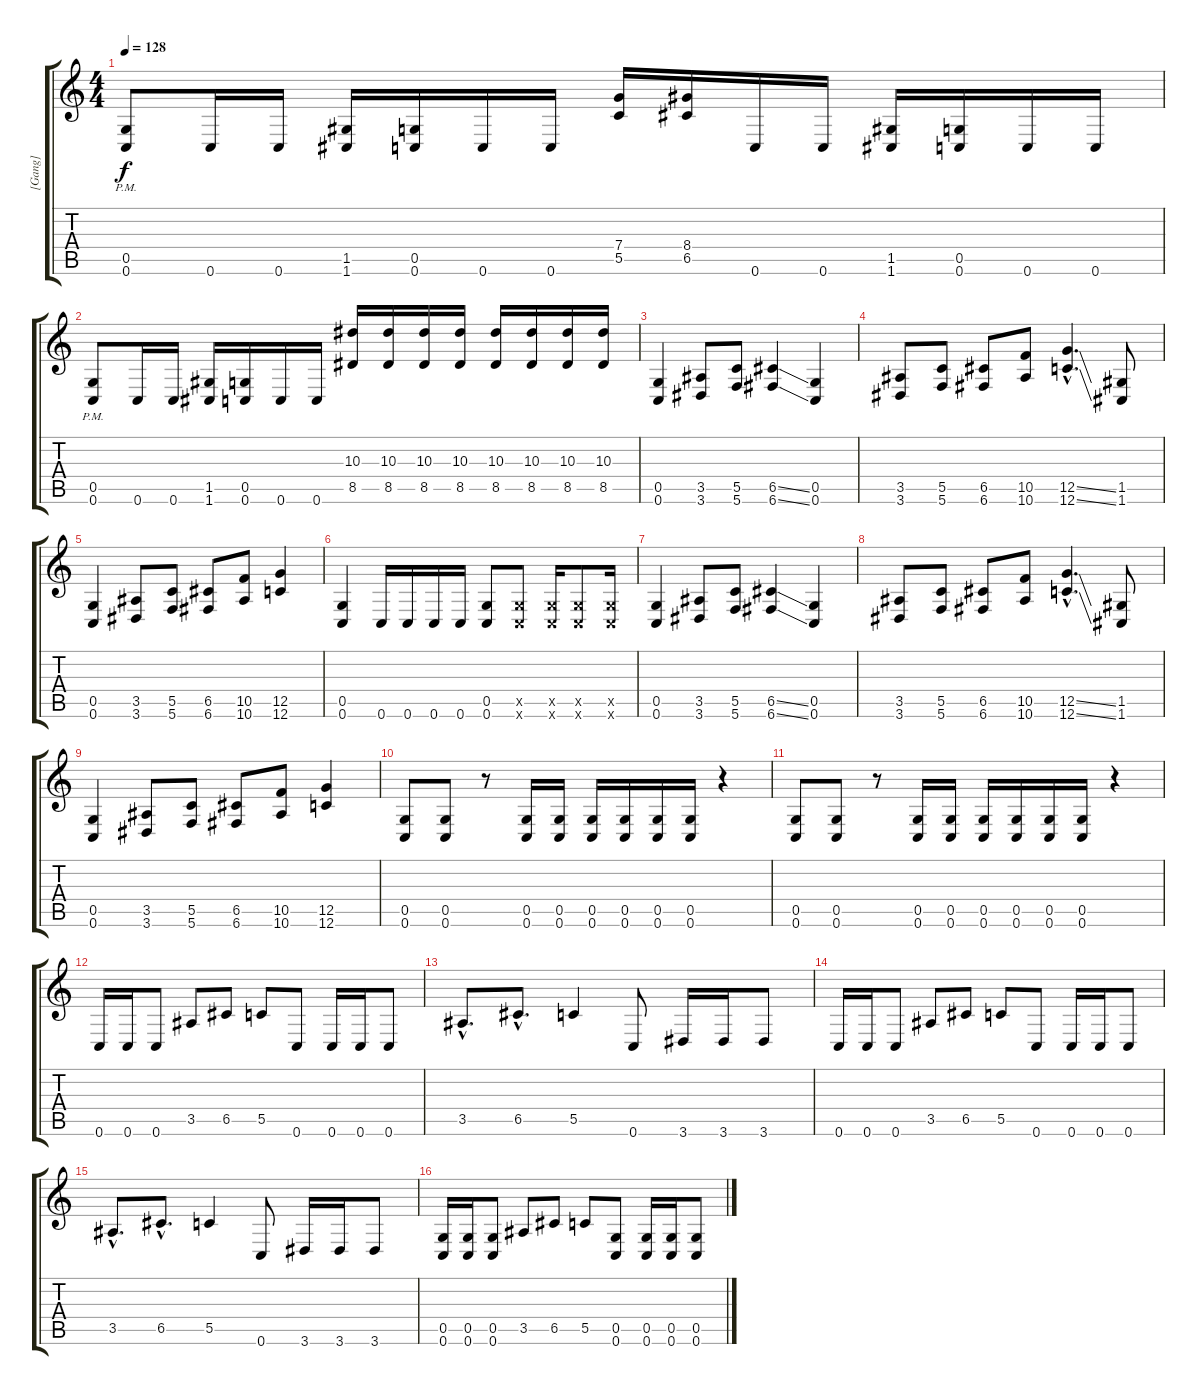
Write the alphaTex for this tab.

\track ("[Gang]" "[Gang]") {instrument distortionguitar}
\staff {score tabs}
\tuning (D4 A3 F3 C3 G2 C2) {hide}
\ts (4 4)
\tempo 128
\clef g2
\ks c
(0.5{pm} 0.6).8{dy f} 0.6.16 0.6.16 (1.5 1.6).16 (0.5 0.6).16 0.6.16 0.6.16 (7.4 5.5).16 (8.4 6.5).16 0.6.16 0.6.16 (1.5 1.6).16 (0.5 0.6).16 0.6.16 0.6.16 |
(0.5{pm} 0.6).8 0.6.16 0.6.16 (1.5 1.6).16 (0.5 0.6).16 0.6.16 0.6.16 (10.3 8.5).16 (10.3 8.5).16 (10.3 8.5).16 (10.3 8.5).16 (10.3 8.5).16 (10.3 8.5).16 (10.3 8.5).16 (10.3 8.5).16 |
(0.5 0.6).4 (3.5 3.6).8 (5.5 5.6).8 (6.5{ss} 6.6{ss}).4 (0.5 0.6).4 |
(3.5 3.6).8 (5.5 5.6).8 (6.5 6.6).8 (10.5 10.6).8 (12.5{ss hac} 12.6{ss hac}).4{d} (1.5 1.6).8 |
(0.5 0.6).4 (3.5 3.6).8 (5.5 5.6).8 (6.5 6.6).8 (10.5 10.6).8 (12.5 12.6).4 |
(0.5 0.6).4 0.6.16 0.6.16 0.6.16 0.6.16 (0.5 0.6).8 (0.5{x} 0.6{x}).8 (0.5{x} 0.6{x}).16 (0.5{x} 0.6{x}).8 (0.5{x} 0.6{x}).16 |
(0.5 0.6).4 (3.5 3.6).8 (5.5 5.6).8 (6.5{ss} 6.6{ss}).4 (0.5 0.6).4 |
(3.5 3.6).8 (5.5 5.6).8 (6.5 6.6).8 (10.5 10.6).8 (12.5{ss hac} 12.6{ss hac}).4{d} (1.5 1.6).8 |
(0.5 0.6).4 (3.5 3.6).8 (5.5 5.6).8 (6.5 6.6).8 (10.5 10.6).8 (12.5 12.6).4 |
(0.5 0.6).8 (0.5 0.6).8 r.8 (0.5 0.6).16 (0.5 0.6).16 (0.5 0.6).16 (0.5 0.6).16 (0.5 0.6).16 (0.5 0.6).16 r.4 |
(0.5 0.6).8 (0.5 0.6).8 r.8 (0.5 0.6).16 (0.5 0.6).16 (0.5 0.6).16 (0.5 0.6).16 (0.5 0.6).16 (0.5 0.6).16 r.4 |
0.6.16 0.6.16 0.6.8 3.5.8 6.5.8 5.5.8 0.6.8 0.6.16 0.6.16 0.6.8 |
3.5{hac}.8{d} 6.5{hac}.8{d} 5.5.4 0.6.8 3.6.16 3.6.16 3.6.8 |
0.6.16 0.6.16 0.6.8 3.5.8 6.5.8 5.5.8 0.6.8 0.6.16 0.6.16 0.6.8 |
3.5{hac}.8{d} 6.5{hac}.8{d} 5.5.4 0.6.8 3.6.16 3.6.16 3.6.8 |
(0.5 0.6).16 (0.5 0.6).16 (0.5 0.6).8 3.5.8 6.5.8 5.5.8 (0.5 0.6).8 (0.5 0.6).16 (0.5 0.6).16 (0.5 0.6).8
